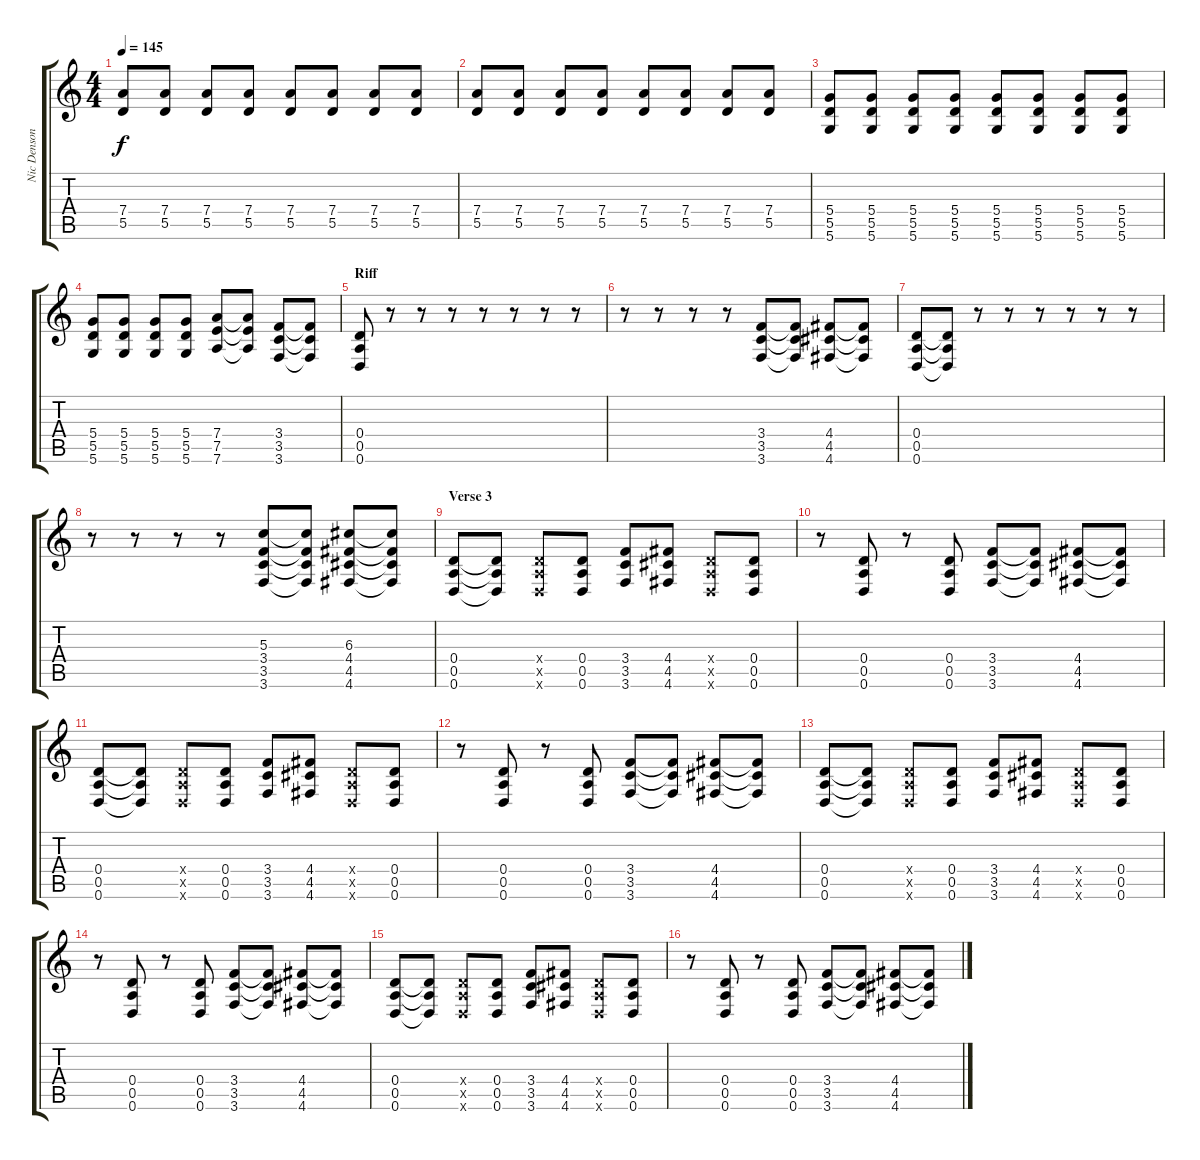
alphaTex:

\track ("Nic Denson (Rhythm Guitar)" "Nic Denson") {instrument distortionguitar}
\staff {score tabs}
\tuning (E4 B3 G3 D3 A2 D2) {hide}
\ts (4 4)
\tempo 145
\clef g2
\ks c
(7.4 5.5).8{dy f} (7.4 5.5).8 (7.4 5.5).8 (7.4 5.5).8 (7.4 5.5).8 (7.4 5.5).8 (7.4 5.5).8 (7.4 5.5).8 |
(7.4 5.5).8 (7.4 5.5).8 (7.4 5.5).8 (7.4 5.5).8 (7.4 5.5).8 (7.4 5.5).8 (7.4 5.5).8 (7.4 5.5).8 |
(5.4 5.5 5.6).8 (5.4 5.5 5.6).8 (5.4 5.5 5.6).8 (5.4 5.5 5.6).8 (5.4 5.5 5.6).8 (5.4 5.5 5.6).8 (5.4 5.5 5.6).8 (5.4 5.5 5.6).8 |
(5.4 5.5 5.6).8 (5.4 5.5 5.6).8 (5.4 5.5 5.6).8 (5.4 5.5 5.6).8 (7.4 7.5 7.6).8 (7.4{t} 7.5{t} 7.6{t}).8 (3.4 3.5 3.6).8 (3.4{t} 3.5{t} 3.6{t}).8 |
\section ("" "Riff")
(0.4 0.5 0.6).8 r.8 r.8 r.8 r.8 r.8 r.8 r.8 |
r.8 r.8 r.8 r.8 (3.4 3.5 3.6).8 (3.4{t} 3.5{t} 3.6{t}).8 (4.4 4.5 4.6).8 (4.4{t} 4.5{t} 4.6{t}).8 |
(0.4 0.5 0.6).8 (0.4{t} 0.5{t} 0.6{t}).8 r.8 r.8 r.8 r.8 r.8 r.8 |
r.8 r.8 r.8 r.8 (5.3 3.4 3.5 3.6).8 (5.3{t} 3.4{t} 3.5{t} 3.6{t}).8 (6.3 4.4 4.5 4.6).8 (6.3{t} 4.4{t} 4.5{t} 4.6{t}).8 |
\section ("" "Verse 3")
(0.4 0.5 0.6).8 (0.4{t} 0.5{t} 0.6{t}).8 (0.4{x} 0.5{x} 0.6{x}).8 (0.4 0.5 0.6).8 (3.4 3.5 3.6).8 (4.4 4.5 4.6).8 (0.4{x} 0.5{x} 0.6{x}).8 (0.4 0.5 0.6).8 |
r.8 (0.4 0.5 0.6).8 r.8 (0.4 0.5 0.6).8 (3.4 3.5 3.6).8 (3.4{t} 3.5{t} 3.6{t}).8 (4.4 4.5 4.6).8 (4.4{t} 4.5{t} 4.6{t}).8 |
(0.4 0.5 0.6).8 (0.4{t} 0.5{t} 0.6{t}).8 (0.4{x} 0.5{x} 0.6{x}).8 (0.4 0.5 0.6).8 (3.4 3.5 3.6).8 (4.4 4.5 4.6).8 (0.4{x} 0.5{x} 0.6{x}).8 (0.4 0.5 0.6).8 |
r.8 (0.4 0.5 0.6).8 r.8 (0.4 0.5 0.6).8 (3.4 3.5 3.6).8 (3.4{t} 3.5{t} 3.6{t}).8 (4.4 4.5 4.6).8 (4.4{t} 4.5{t} 4.6{t}).8 |
(0.4 0.5 0.6).8 (0.4{t} 0.5{t} 0.6{t}).8 (0.4{x} 0.5{x} 0.6{x}).8 (0.4 0.5 0.6).8 (3.4 3.5 3.6).8 (4.4 4.5 4.6).8 (0.4{x} 0.5{x} 0.6{x}).8 (0.4 0.5 0.6).8 |
r.8 (0.4 0.5 0.6).8 r.8 (0.4 0.5 0.6).8 (3.4 3.5 3.6).8 (3.4{t} 3.5{t} 3.6{t}).8 (4.4 4.5 4.6).8 (4.4{t} 4.5{t} 4.6{t}).8 |
(0.4 0.5 0.6).8 (0.4{t} 0.5{t} 0.6{t}).8 (0.4{x} 0.5{x} 0.6{x}).8 (0.4 0.5 0.6).8 (3.4 3.5 3.6).8 (4.4 4.5 4.6).8 (0.4{x} 0.5{x} 0.6{x}).8 (0.4 0.5 0.6).8 |
r.8 (0.4 0.5 0.6).8 r.8 (0.4 0.5 0.6).8 (3.4 3.5 3.6).8 (3.4{t} 3.5{t} 3.6{t}).8 (4.4 4.5 4.6).8 (4.4{t} 4.5{t} 4.6{t}).8
